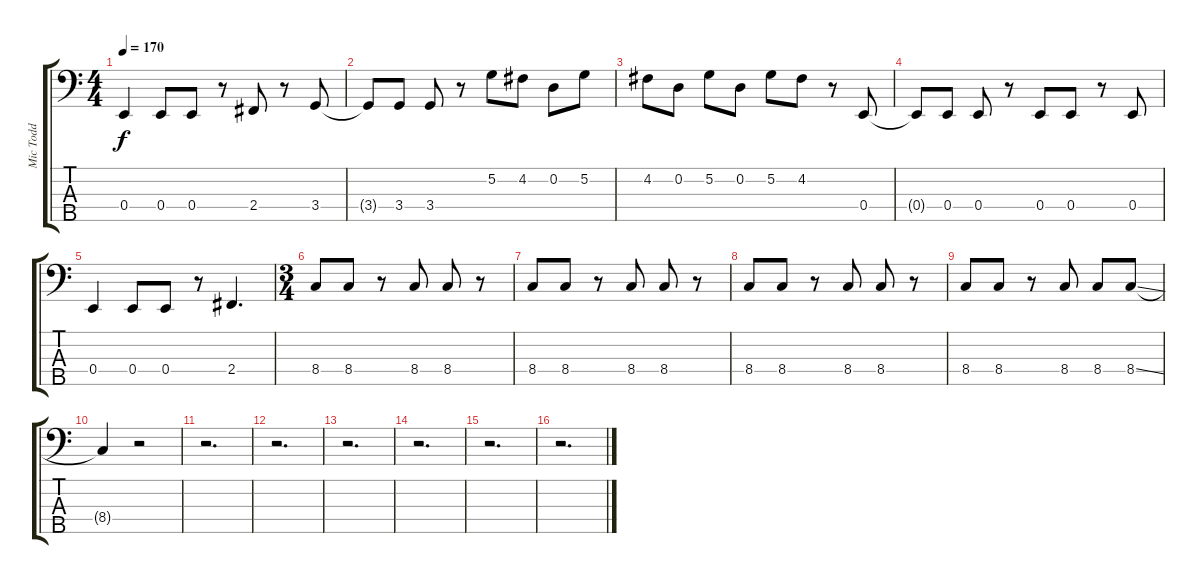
\track ("Mic Todd" "Mic Todd") {instrument electricbassfinger}
\staff {score tabs}
\tuning (G2 D2 A1 E1 B0) {hide}
\ts (4 4)
\tempo 170
\clef f4
\ks c
0.4.4{dy f} 0.4.8 0.4.8 r.8 2.4.8 r.8 3.4.8 |
3.4{t}.8 3.4.8 3.4.8 r.8 5.2.8 4.2.8 0.2.8 5.2.8 |
4.2.8 0.2.8 5.2.8 0.2.8 5.2.8 4.2.8 r.8 0.4.8 |
0.4{t}.8 0.4.8 0.4.8 r.8 0.4.8 0.4.8 r.8 0.4.8 |
0.4.4 0.4.8 0.4.8 r.8 2.4.4{d} |
\ts (3 4)
8.4.8 8.4.8 r.8 8.4.8 8.4.8 r.8 |
8.4.8 8.4.8 r.8 8.4.8 8.4.8 r.8 |
8.4.8 8.4.8 r.8 8.4.8 8.4.8 r.8 |
8.4.8 8.4.8 r.8 8.4.8 8.4.8 8.4{ss}.8 |
8.4{t}.4 r.2 |
r.2{d} |
r.2{d} |
r.2{d} |
r.2{d} |
r.2{d} |
r.2{d}
